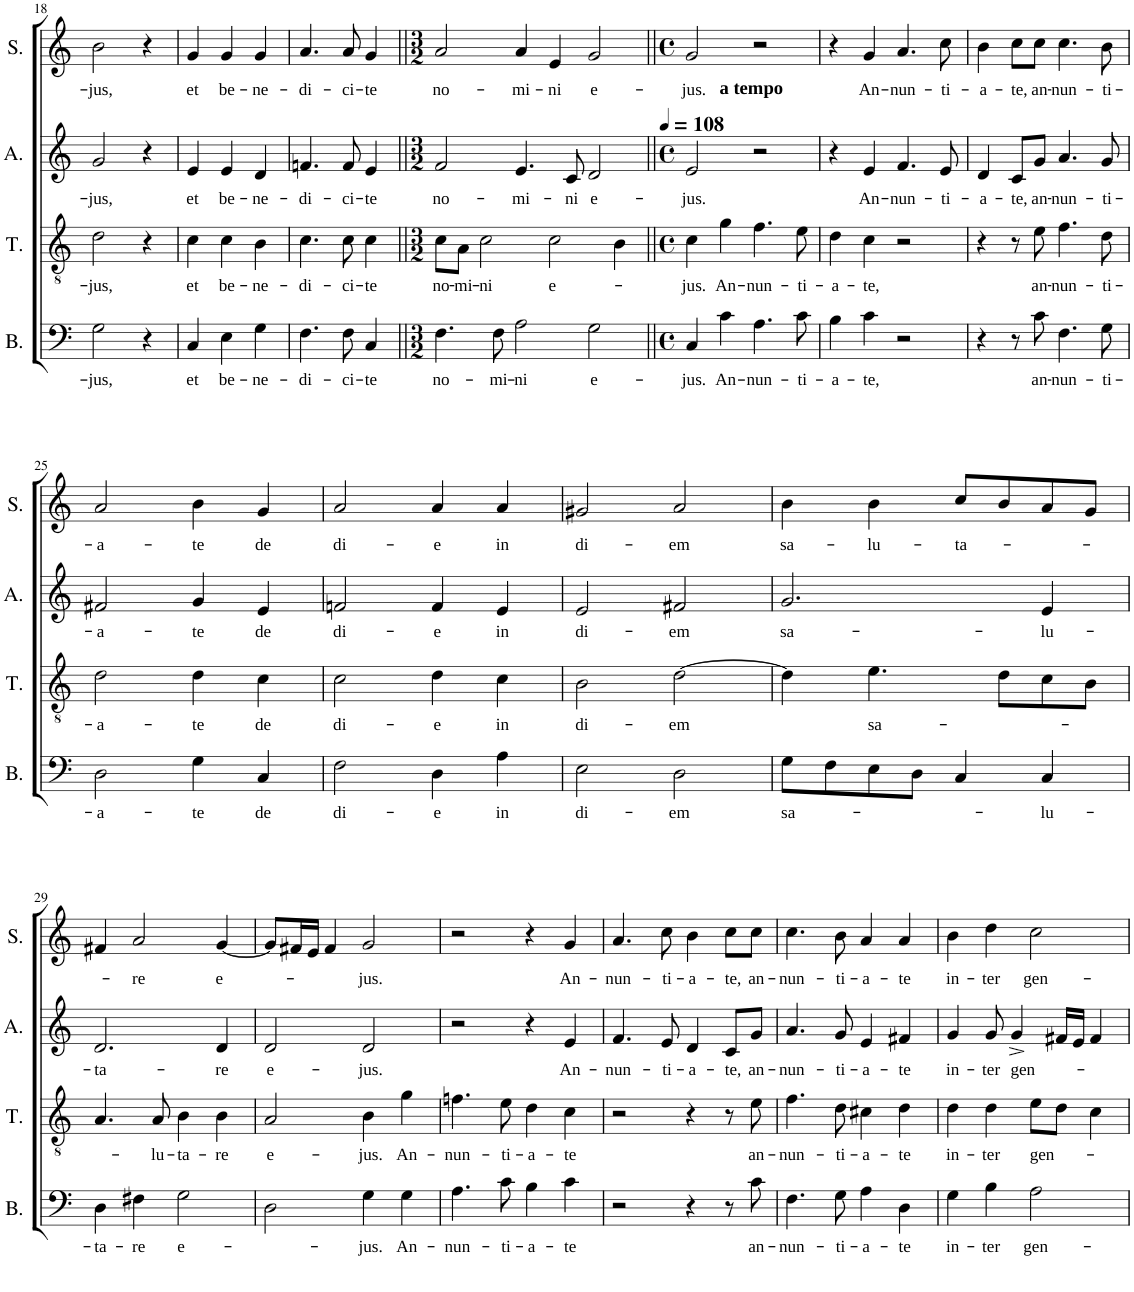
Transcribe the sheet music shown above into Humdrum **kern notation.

**kern	**text	**kern	**text	**kern	**text	**kern	**text
*part4	*part4	*part3	*part3	*part2	*part2	*part1	*part1
*staff4	*staff4	*staff3	*staff3	*staff2	*staff2	*staff1	*staff1
*I"BASS	*	*I"TENOR	*	*I"ALTO	*	*I"SOPRANO	*
*I'B.	*	*I'T.	*	*I'A.	*	*I'S.	*
!!LO:PB:g=z
*clefF4	*	*clefGv2	*	*clefG2	*	*clefG2	*
*	*	*Trd7c12	*	*	*	*	*
*k[]	*	*k[]	*	*k[]	*	*k[]	*
*M3/4	*	*M3/4	*	*M3/4	*	*M3/4	*
=18	=18	=18	=18	=18	=18	=18	=18
!	!LO:LY:b	!	!LO:LY:b	!	!LO:LY:b	!	!LO:LY:b
2G\	-jus,	2d\	-jus,	2g/	-jus,	2b\	-jus,
4r	.	4r	.	4r	.	4r	.
=19	=19	=19	=19	=19	=19	=19	=19
!	!LO:LY:b	!	!LO:LY:b	!	!LO:LY:b	!	!LO:LY:b
4C/	et	4c\	et	4e/	et	4g/	et
!	!LO:LY:b	!	!LO:LY:b	!	!LO:LY:b	!	!LO:LY:b
4E\	be-	4c\	be-	4e/	be-	4g/	be-
!	!LO:LY:b	!	!LO:LY:b	!	!LO:LY:b	!	!LO:LY:b
4G\	-ne-	4B\	-ne-	4d/	-ne-	4g/	-ne-
=20	=20	=20	=20	=20	=20	=20	=20
!	!LO:LY:b	!	!LO:LY:b	!	!LO:LY:b	!	!LO:LY:b
4.F\	-di-	4.c\	-di-	4.fn/	-di-	4.a/	-di-
!	!LO:LY:b	!	!LO:LY:b	!	!LO:LY:b	!	!LO:LY:b
8F\	-ci-	8c\	-ci-	8f/	-ci-	8a/	-ci-
!	!LO:LY:b	!	!LO:LY:b	!	!LO:LY:b	!	!LO:LY:b
4C/	-te	4c\	-te	4e/	-te	4g/	-te
=21||	=21||	=21||	=21||	=21||	=21||	=21||	=21||
*M3/2	*	*M3/2	*	*M3/2	*	*M3/2	*
!	!LO:LY:b	!	!LO:LY:b	!	!LO:LY:b	!	!LO:LY:b
4.F\	no-	8c\L	no-	2f/	no-	2a/	no-
!	!	!	!LO:LY:b	!	!	!	!
.	.	8A\J	-mi-	.	.	.	.
!	!	!	!LO:LY:b	!	!	!	!
.	.	2c\	-ni	.	.	.	.
!	!LO:LY:b	!	!	!	!	!	!
8F\	-mi-	.	.	.	.	.	.
!	!LO:LY:b	!	!	!	!LO:LY:b	!	!LO:LY:b
2A\	-ni	.	.	4.e/	-mi-	4a/	-mi-
!	!	!	!LO:LY:b	!	!	!	!LO:LY:b
.	.	2c\	e-	.	.	4e/	-ni
!	!	!	!	!	!LO:LY:b	!	!
.	.	.	.	8c/	-ni	.	.
!	!LO:LY:b	!	!	!	!LO:LY:b	!	!LO:LY:b
2G\	e-	.	.	2d/	e-	2g/	e-
.	.	4B\	.	.	.	.	.
=22||	=22||	=22||	=22||	=22||	=22||	=22||	=22||
*M4/4	*	*M4/4	*	*M4/4	*	*M4/4	*
*met(c)	*	*met(c)	*	*met(c)	*	*met(c)	*
*	*	*	*	*	*	*MM108	*
!	!LO:LY:b	!	!LO:LY:b	!	!LO:LY:b	!	!LO:LY:b
*	*	*	*	*	*	*^	*
4C/	-jus.	4c\	-jus.	2e/	-jus.	2g/	4ryy	-jus.
!	!	!	!	!	!	!	!LO:TX:b:B:t=a tempo	!
!	!LO:LY:b	!	!LO:LY:b	!	!	!	!	!
4c\	An-	4g\	An-	.	.	.	2.ryy	.
!	!LO:LY:b	!	!LO:LY:b	!	!	!	!	!
4.A\	-nun-	4.f\	-nun-	2r	.	2r	.	.
!	!LO:LY:b	!	!LO:LY:b	!	!	!	!	!
8c\	-ti-	8e\	-ti-	.	.	.	.	.
=23	=23	=23	=23	=23	=23	=23	=23	=23
!	!LO:LY:b	!	!LO:LY:b	!	!	!	!	!
*	*	*	*	*	*	*v	*v	*
4B\	-a-	4d\	-a-	4r	.	4r	.
!	!LO:LY:b	!	!LO:LY:b	!	!LO:LY:b	!	!LO:LY:b
4c\	-te,	4c\	-te,	4e/	An-	4g/	An-
!	!	!	!	!	!LO:LY:b	!	!LO:LY:b
2r	.	2r	.	4.f/	-nun-	4.a/	-nun-
!	!	!	!	!	!LO:LY:b	!	!LO:LY:b
.	.	.	.	8e/	-ti-	8cc\	-ti-
=24	=24	=24	=24	=24	=24	=24	=24
!	!	!	!	!	!LO:LY:b	!	!LO:LY:b
4r	.	4r	.	4d/	-a-	4b\	-a-
!	!	!	!	!	!LO:LY:b	!	!LO:LY:b
8r	.	8r	.	8c/L	-te,	8cc\L	-te,
!	!LO:LY:b	!	!LO:LY:b	!	!LO:LY:b	!	!LO:LY:b
8c\	an-	8e\	an-	8g/J	an-	8cc\J	an-
!	!LO:LY:b	!	!LO:LY:b	!	!LO:LY:b	!	!LO:LY:b
4.F\	-nun-	4.f\	-nun-	4.a/	-nun-	4.cc\	-nun-
!	!LO:LY:b	!	!LO:LY:b	!	!LO:LY:b	!	!LO:LY:b
8G\	-ti-	8d\	-ti-	8g/	-ti-	8b\	-ti-
!!LO:LB:g=z
=25	=25	=25	=25	=25	=25	=25	=25
!	!LO:LY:b	!	!LO:LY:b	!	!LO:LY:b	!	!LO:LY:b
2D\	-a-	2d\	-a-	2f#X/	-a-	2a/	-a-
!	!LO:LY:b	!	!LO:LY:b	!	!LO:LY:b	!	!LO:LY:b
4G\	-te	4d\	-te	4g/	-te	4b\	-te
!	!LO:LY:b	!	!LO:LY:b	!	!LO:LY:b	!	!LO:LY:b
4C/	de	4c\	de	4e/	de	4g/	de
=26	=26	=26	=26	=26	=26	=26	=26
!	!LO:LY:b	!	!LO:LY:b	!	!LO:LY:b	!	!LO:LY:b
2F\	di-	2c\	di-	2fn/	di-	2a/	di-
!	!LO:LY:b	!	!LO:LY:b	!	!LO:LY:b	!	!LO:LY:b
4D\	-e	4d\	-e	4f/	-e	4a/	-e
!	!LO:LY:b	!	!LO:LY:b	!	!LO:LY:b	!	!LO:LY:b
4A\	in	4c\	in	4e/	in	4a/	in
=27	=27	=27	=27	=27	=27	=27	=27
!	!LO:LY:b	!	!LO:LY:b	!	!LO:LY:b	!	!LO:LY:b
2E\	di-	2B\	di-	2e/	di-	2g#X/	di-
!	!LO:LY:b	!	!LO:LY:b	!	!LO:LY:b	!	!LO:LY:b
2D\	-em	[2d\	-em	2f#X/	-em	2a/	-em
=28	=28	=28	=28	=28	=28	=28	=28
!	!LO:LY:b	!	!	!	!LO:LY:b	!	!LO:LY:b
8G\L	sa-	4d\]	.	2.g/	sa-	4b\	sa-
8F\	.	.	.	.	.	.	.
!	!	!	!LO:LY:b	!	!	!	!LO:LY:b
8E\	.	4.e\	sa-	.	.	4b\	-lu-
8D\J	.	.	.	.	.	.	.
!	!	!	!	!	!	!	!LO:LY:b
4C/	.	.	.	.	.	8cc/L	-ta-
.	.	8d\L	.	.	.	8b/	.
!	!LO:LY:b	!	!	!	!LO:LY:b	!	!
4C/	-lu-	8c\	.	4e/	-lu-	8a/	.
.	.	8B\J	.	.	.	8g/J	.
!!LO:LB:g=z
=29	=29	=29	=29	=29	=29	=29	=29
!	!LO:LY:b	!	!	!	!LO:LY:b	!	!
4D\	-ta-	4.A/	.	2.d/	-ta-	4f#X/	.
!	!LO:LY:b	!	!	!	!	!	!LO:LY:b
4F#X\	-re	.	.	.	.	2a/	-re
!	!	!	!LO:LY:b	!	!	!	!
.	.	8A/	-lu-	.	.	.	.
!	!LO:LY:b	!	!LO:LY:b	!	!	!	!
2G\	e-	4B\	-ta-	.	.	.	.
!	!	!	!LO:LY:b	!	!LO:LY:b	!	!LO:LY:b
.	.	4B\	-re	4d/	-re	[4g/	e-
=30	=30	=30	=30	=30	=30	=30	=30
!	!	!	!LO:LY:b	!	!LO:LY:b	!	!
2D\	.	2A/	e-	2d/	e-	8g/L]	.
.	.	.	.	.	.	16f#X/L	.
.	.	.	.	.	.	16e/JJ	.
.	.	.	.	.	.	4f#/	.
!	!LO:LY:b	!	!LO:LY:b	!	!LO:LY:b	!	!LO:LY:b
4G\	-jus.	4B\	-jus.	2d/	-jus.	2g/	-jus.
!	!LO:LY:b	!	!LO:LY:b	!	!	!	!
4G\	An-	4g\	An-	.	.	.	.
=31	=31	=31	=31	=31	=31	=31	=31
!	!LO:LY:b	!	!LO:LY:b	!	!	!	!
4.A\	-nun-	4.fn\	-nun-	2r	.	2r	.
!	!LO:LY:b	!	!LO:LY:b	!	!	!	!
8c\	-ti-	8e\	-ti-	.	.	.	.
!	!LO:LY:b	!	!LO:LY:b	!	!	!	!
4B\	-a-	4d\	-a-	4r	.	4r	.
!	!LO:LY:b	!	!LO:LY:b	!	!LO:LY:b	!	!LO:LY:b
4c\	-te	4c\	-te	4e/	An-	4g/	An-
=32	=32	=32	=32	=32	=32	=32	=32
!	!	!	!	!	!LO:LY:b	!	!LO:LY:b
2r	.	2r	.	4.f/	-nun-	4.a/	-nun-
!	!	!	!	!	!LO:LY:b	!	!LO:LY:b
.	.	.	.	8e/	-ti-	8cc\	-ti-
!	!	!	!	!	!LO:LY:b	!	!LO:LY:b
4r	.	4r	.	4d/	-a-	4b\	-a-
!	!	!	!	!	!LO:LY:b	!	!LO:LY:b
8r	.	8r	.	8c/L	-te,	8cc\L	-te,
!	!LO:LY:b	!	!LO:LY:b	!	!LO:LY:b	!	!LO:LY:b
8c\	an-	8e\	an-	8g/J	an-	8cc\J	an-
=33	=33	=33	=33	=33	=33	=33	=33
!	!LO:LY:b	!	!LO:LY:b	!	!LO:LY:b	!	!LO:LY:b
4.F\	-nun-	4.f\	-nun-	4.a/	-nun-	4.cc\	-nun-
!	!LO:LY:b	!	!LO:LY:b	!	!LO:LY:b	!	!LO:LY:b
8G\	-ti-	8d\	-ti-	8g/	-ti-	8b\	-ti-
!	!LO:LY:b	!	!LO:LY:b	!	!LO:LY:b	!	!LO:LY:b
4A\	-a-	4c#X\	-a-	4e/	-a-	4a/	-a-
!	!LO:LY:b	!	!LO:LY:b	!	!LO:LY:b	!	!LO:LY:b
4D\	-te	4d\	-te	4f#X/	-te	4a/	-te
=34	=34	=34	=34	=34	=34	=34	=34
!	!LO:LY:b	!	!LO:LY:b	!	!LO:LY:b	!	!LO:LY:b
4G\	in-	4d\	in-	4g/	in-	4b\	in-
!	!LO:LY:b	!	!LO:LY:b	!	!LO:LY:b	!	!LO:LY:b
4B\	-ter	4d\	-ter	8g/	-ter	4dd\	-ter
!	!	!	!	!	!LO:LY:b	!	!
.	.	.	.	4g^/	gen-	.	.
!	!LO:LY:b	!	!LO:LY:b	!	!	!	!LO:LY:b
2A\	gen-	8e\L	gen-	.	.	2cc\	gen-
.	.	8d\J	.	16f#X/LL	.	.	.
.	.	.	.	16e/JJ	.	.	.
.	.	4c\	.	4f#/	.	.	.
=	=	=	=	=	=	=	=
*-	*-	*-	*-	*-	*-	*-	*-
